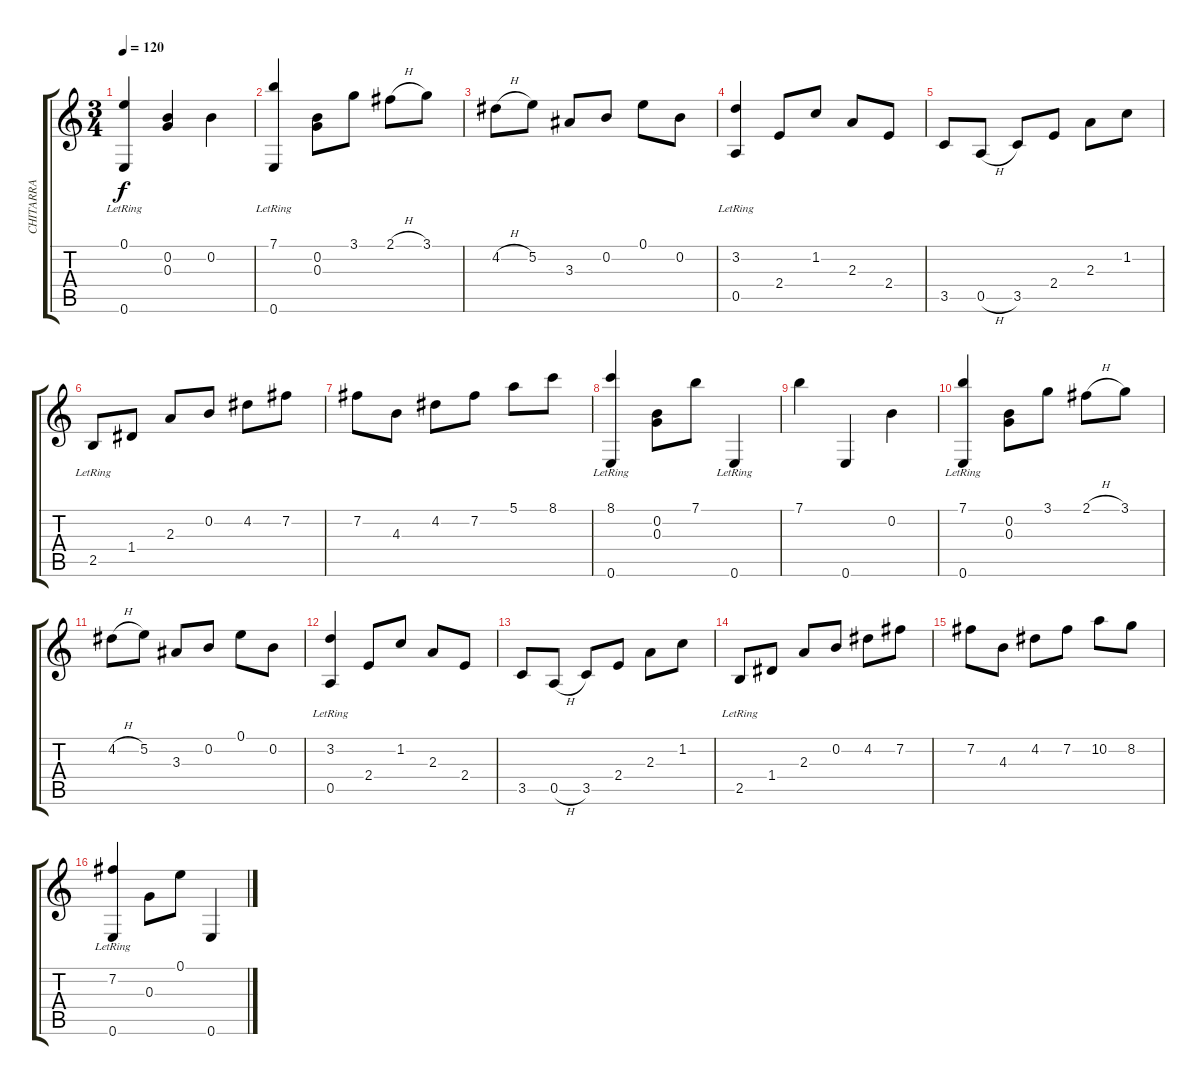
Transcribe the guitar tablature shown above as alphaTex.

\track ("CHITARRA" "CHITARRA") {instrument acousticguitarnylon}
\staff {score tabs}
\tuning (E4 B3 G3 D3 A2 E2) {hide}
\ts (3 4)
\tempo 120
\clef g2
\ks c
(0.1 0.6{lr}).4{dy f} (0.2 0.3).4 0.2.4 |
(7.1 0.6{lr}).4 (0.2 0.3).8 3.1.8 2.1{h}.8 3.1.8 |
4.2{h}.8 5.2.8 3.3.8 0.2.8 0.1.8 0.2.8 |
(3.2 0.5{lr}).4 2.4.8 1.2.8 2.3.8 2.4.8 |
3.5.8 0.5{h}.8 3.5.8 2.4.8 2.3.8 1.2.8 |
2.5{lr}.8 1.4.8 2.3.8 0.2.8 4.2.8 7.2.8 |
7.2.8 4.3.8 4.2.8 7.2.8 5.1.8 8.1.8 |
(8.1 0.6{lr}).4 (0.2 0.3).8 7.1.8 0.6{lr}.4 |
7.1.4 0.6.4 0.2.4 |
(7.1 0.6{lr}).4 (0.2 0.3).8 3.1.8 2.1{h}.8 3.1.8 |
4.2{h}.8 5.2.8 3.3.8 0.2.8 0.1.8 0.2.8 |
(3.2 0.5{lr}).4 2.4.8 1.2.8 2.3.8 2.4.8 |
3.5.8 0.5{h}.8 3.5.8 2.4.8 2.3.8 1.2.8 |
2.5{lr}.8 1.4.8 2.3.8 0.2.8 4.2.8 7.2.8 |
7.2.8 4.3.8 4.2.8 7.2.8 10.2.8 8.2.8 |
(7.2 0.6{lr}).4 0.3.8 0.1.8 0.6.4
